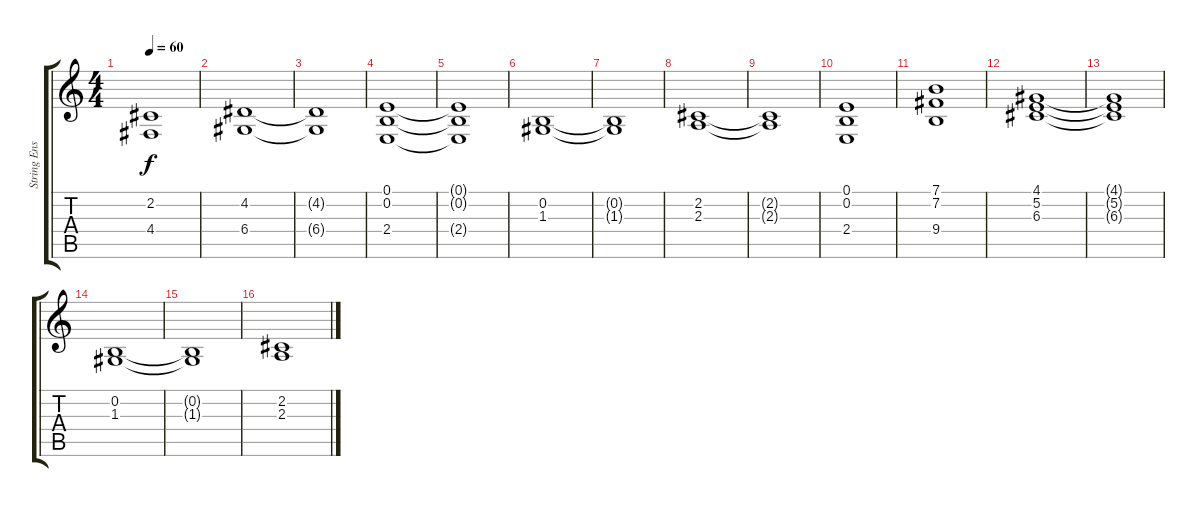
\track ("String Ensemble" "String Ens") {instrument stringensemble2}
\staff {score tabs}
\tuning (E4 B3 G3 D3 A2 E2) {hide}
\ts (4 4)
\tempo 60
\clef g2
\ks c
(2.2{t} 4.4{t}).1{dy f} |
(4.2 6.4).1 |
(4.2{t} 6.4{t}).1 |
(0.1 0.2 2.4).1 |
(0.1{t} 0.2{t} 2.4{t}).1 |
(0.2 1.3).1 |
(0.2{t} 1.3{t}).1 |
(2.2 2.3).1 |
(2.2{t} 2.3{t}).1 |
(0.1 0.2 2.4).1 |
(7.1 7.2 9.4).1 |
(4.1 5.2 6.3).1 |
(4.1{t} 5.2{t} 6.3{t}).1 |
(0.2 1.3).1 |
(0.2{t} 1.3{t}).1 |
(2.2 2.3).1
